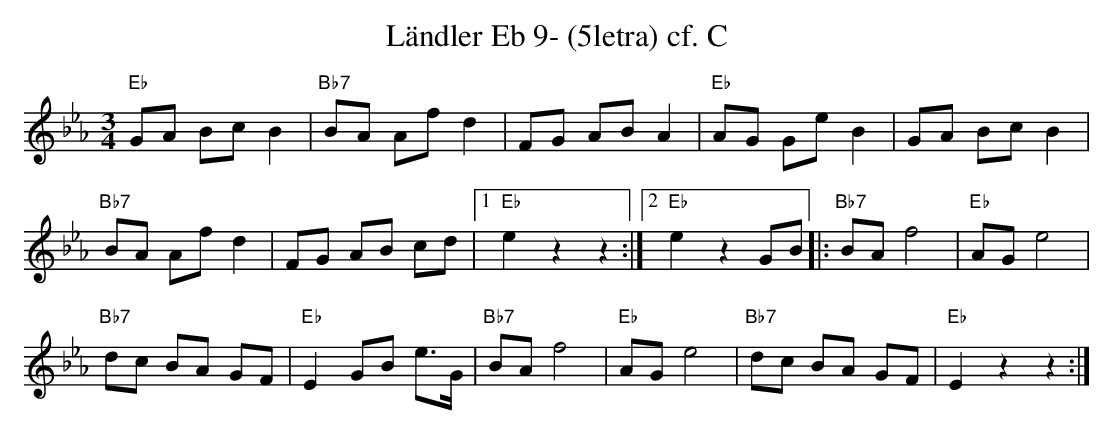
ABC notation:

X:1
T:L\"andler Eb 9- (5letra) cf. C
M:3/4
L:1/8
K:Ebmaj%%MIDI gchordon
"Eb"GA BcB2 | "Bb7"BA Afd2 | FG ABA2 | "Eb"AG GeB2 | GA BcB2 |
"Bb7"BA Afd2 | FG AB cd |1 "Eb"e2z2z2 :|2 "Eb"e2z2GB |: "Bb7"BAf4 | "Eb"AGe4 |
"Bb7"dc BA GF | "Eb"E2GB e>G | "Bb7"BAf4 | "Eb"AG e4 | "Bb7"dc BA GF | "Eb"E2z2z2 :|
